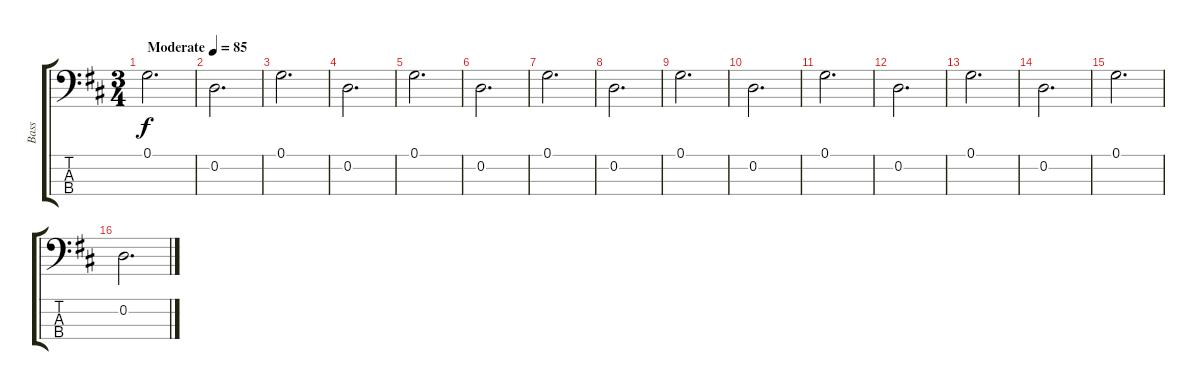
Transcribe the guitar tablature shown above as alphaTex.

\track ("Bass" "Bass") {instrument electricbassfinger}
\staff {score tabs}
\tuning (G2 D2 A1 E1) {hide}
\ts (3 4)
\tempo (85 "Moderate")
\clef f4
\ks d
0.1.2{d dy f instrument electricbassfinger} |
0.2.2{d} |
0.1.2{d} |
0.2.2{d} |
0.1.2{d} |
0.2.2{d} |
0.1.2{d} |
0.2.2{d} |
0.1.2{d} |
0.2.2{d} |
0.1.2{d} |
0.2.2{d} |
0.1.2{d} |
0.2.2{d} |
0.1.2{d} |
0.2.2{d}
